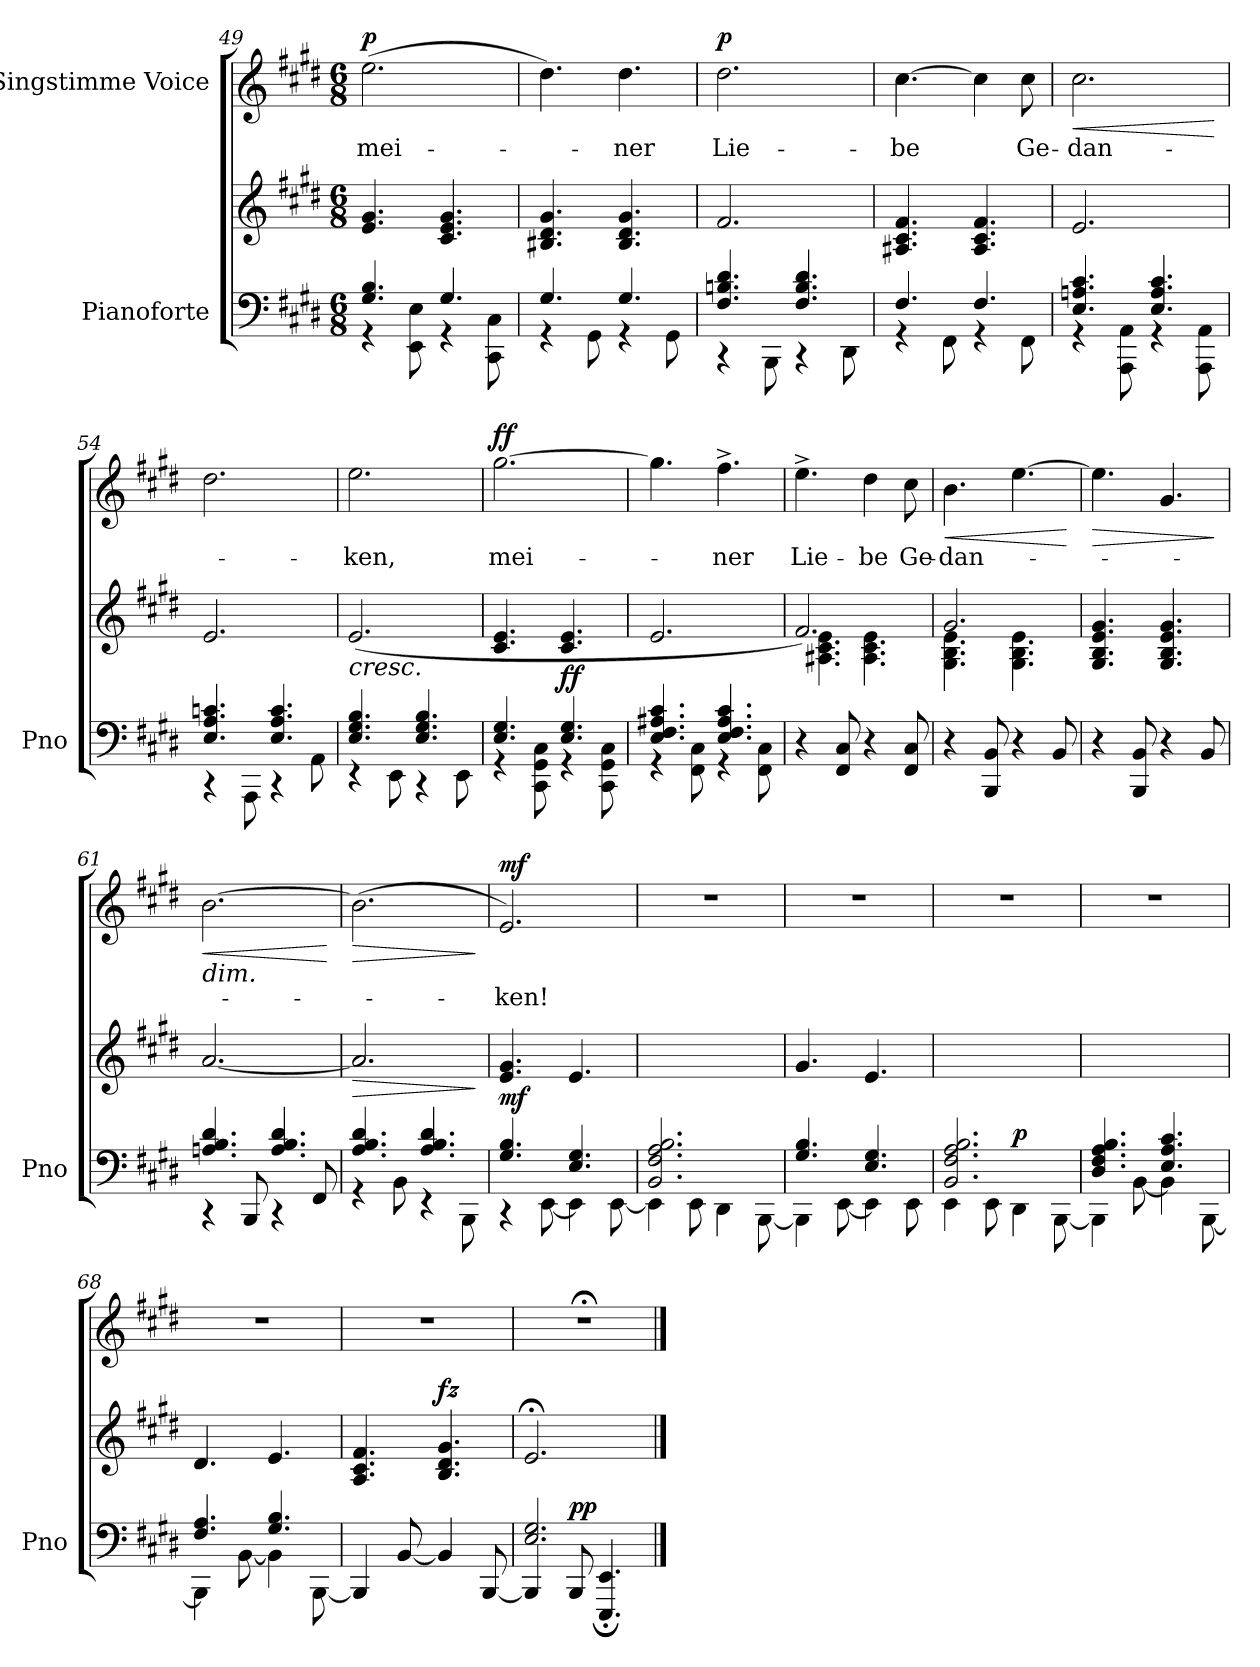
**kern	**kern	**dynam	**kern	**text	**dynam
*part2	*part2	*part2	*part1	*part1	*part1
*staff3	*staff2	*staff2/3	*staff1	*staff1	*staff1
*I"Pianoforte	*	*	*I"Singstimme Voice	*	*
*I'Pno	*	*	*	*	*
*clefF4	*clefG2	*	*clefG2	*	*
*k[f#c#g#d#]	*k[f#c#g#d#]	*	*k[f#c#g#d#]	*	*
*M6/8	*M6/8	*	*M6/8	*	*
=49	=49	=49	=49	=49	=49
*^	*	*	*	*	*
!	!	!	!	!	!LO:LY:b	!LO:DY:a
4.G#/ 4.B/	4rGG	4.e/ 4.g#/	.	(>2.ee\	mei-	p
.	8EE\ 8E\	.	.	.	.	.
4.G#/	4rGG	4.c#/ 4.e/ 4.g#/	.	.	.	.
.	8CC#\ 8C#\	.	.	.	.	.
=50	=50	=50	=50	=50	=50	=50
4.G#/	4rGG	4.B#X/ 4.d#/ 4.g#/	.	4.dd#\)	.	.
.	8GG#\	.	.	.	.	.
!	!	!	!	!	!LO:LY:b	!
4.G#/	4rGG	4.B#/ 4.d#/ 4.g#/	.	4.dd#\	-ner	.
.	8GG#\	.	.	.	.	.
=51	=51	=51	=51	=51	=51	=51
!	!	!	!	!	!LO:LY:b	!LO:DY:a
4.F#/ 4.Bn/ 4.d#/	4r	2.f#/	.	2.dd#\	Lie-	p
.	8BBB\	.	.	.	.	.
4.F#/ 4.B/ 4.d#/	4r	.	.	.	.	.
.	8DD#\	.	.	.	.	.
=52	=52	=52	=52	=52	=52	=52
!	!	!	!	!	!LO:LY:b	!
4.F#/	4rGG	4.A#X/ 4.c#/ 4.f#/	.	[4.cc#\	-be	.
.	8FF#\	.	.	.	.	.
4.F#/	4rGG	4.A#/ 4.c#/ 4.f#/	.	4cc#\]	.	.
!	!	!	!	!	!LO:LY:b	!
.	8FF#\	.	.	8cc#\	Ge-	.
!!LO:LB:g=z
=53	=53	=53	=53	=53	=53	=53
!	!	!	!	!	!LO:LY:b	!LO:HP:b
4.E/ 4.An/ 4.c#/	4r	2.e/	.	2.cc#\	-dan-	<
.	8AAA\ 8AA\	.	.	.	.	.
4.E/ 4.A/ 4.c#/	4r	.	.	.	.	.
.	8AAA\ 8AA\	.	.	.	.	.
*v	*v	*	*	*	*	*
.	.	.	.	.	[
=54	=54	=54	=54	=54	=54
*^	*	*	*	*	*
4.E/ 4.A/ 4.cn/	4r	2.e/	.	2.dd#\	.	.
.	8AAA\	.	.	.	.	.
4.E/ 4.A/ 4.c/	4r	.	.	.	.	.
.	8AA\	.	.	.	.	.
=55	=55	=55	=55	=55	=55	=55
!	!	!LO:TX:b:i:t=cresc.	!	!	!	!
!	!	!	!	!	!LO:LY:b	!
4.E/ 4.G#/ 4.B/	4r	(>2.e/	.	2.ee\	-ken,	.
.	8EE\	.	.	.	.	.
4.E/ 4.G#/ 4.B/	4r	.	.	.	.	.
.	8EE\	.	.	.	.	.
=56	=56	=56	=56	=56	=56	=56
!	!	!	!	!	!LO:LY:b	!LO:DY:a
4.E/ 4.G#/	4rGG	4.c#/ 4.e/	.	[2.gg#\	mei-	ff
.	8CC#\ 8GG#\ 8C#\	.	.	.	.	.
!	!	!	!LO:DY:b	!	!	!
4.E/ 4.G#/	4rGG	4.c#/ 4.e/	ff	.	.	.
.	8CC#\ 8GG#\ 8C#\	.	.	.	.	.
=57	=57	=57	=57	=57	=57	=57
4.E/ 4.F#/ 4.A#X/ 4.c#/	4r	2.e/	.	4.gg#\]	.	.
.	8FF#\ 8C#\	.	.	.	.	.
!	!	!	!	!	!LO:LY:b	!
4.E/ 4.F#/ 4.A#/ 4.c#/	4r	.	.	4.ff#^\	-ner	.
.	8FF#\ 8C#\	.	.	.	.	.
=58	=58	=58	=58	=58	=58	=58
*	*	*^	*	*	*	*
!	!	!	!	!	!	!LO:LY:b	!
*v	*v	*	*	*	*	*	*
4r	2.f#/)	4.A#X\ 4.c#\ 4.e\	.	4.ee^\	Lie-	.
8FF#/ 8C#/	.	.	.	.	.	.
!	!	!	!	!	!LO:LY:b	!
4r	.	4.A#\ 4.c#\ 4.e\	.	4dd#\	-be	.
!	!	!	!	!	!LO:LY:b	!
8FF#/ 8C#/	.	.	.	8cc#\	Ge-	.
=59	=59	=59	=59	=59	=59	=59
!	!	!	!	!	!LO:LY:b	!LO:HP:b
4r	2.g#/	4.G#\ 4.B\ 4.e\	.	4.b\	-dan-	<
8BBB/ 8BB/	.	.	.	.	.	.
4r	.	4.G#\ 4.B\ 4.e\	.	[4.ee\	.	.
8BB/	.	.	.	.	.	.
*	*v	*v	*	*	*	*
.	.	.	.	.	[
=60	=60	=60	=60	=60	=60
!	!	!	!	!	!LO:HP:b
4r	4.G#/ 4.B/ 4.e/ 4.g#/	.	4.ee\]	.	>
8BBB/ 8BB/	.	.	.	.	.
4r	4.G#/ 4.B/ 4.e/ 4.g#/	.	4.g#/	.	.
8BB/	.	.	.	.	.
.	.	.	.	.	]
=61	=61	=61	=61	=61	=61
*^	*	*	*	*	*
!	!	!	!	!LO:TX:b:i:t=dim.	!	!
!	!	!	!	!	!	!LO:HP:b
4.An/ 4.B/ 4.d#/	4r	[2.a/	.	[2.b\	.	<
.	8BBB/	.	.	.	.	.
4.A/ 4.B/ 4.d#/	4r	.	.	.	.	.
.	8FF#/	.	.	.	.	.
*v	*v	*	*	*	*	*
.	.	.	.	.	[
!!LO:LB:g=z
=62	=62	=62	=62	=62	=62
*^	*	*	*	*	*
!	!	!	!LO:HP:b	!	!	!LO:HP:b
4.A/ 4.B/ 4.d#/	4r	2.a/]	>	(>2.b\]	.	>
.	8BB\	.	.	.	.	.
4.A/ 4.B/ 4.d#/	4r	.	.	.	.	.
.	8BBB\	.	.	.	.	.
*v	*v	*	*	*	*	*
.	.	]	.	.	]
=63	=63	=63	=63	=63	=63
*^	*	*	*	*	*
!	!	!	!LO:DY:b	!	!LO:LY:b	!LO:DY:a
4.G#/ 4.B/	4rCC	4.e/ 4.g#/	mf	2.e/)	-ken!	mf
.	[8EE\	.	.	.	.	.
4.E/ 4.G#/	4EE\]	4.e/	.	.	.	.
.	[8EE\	.	.	.	.	.
=64	=64	=64	=64	=64	=64	=64
2.BB/ 2.F#/ 2.A/ 2.B/	4EE\]	2.ryy	.	2.r	.	.
.	8EE\	.	.	.	.	.
.	4DD#\	.	.	.	.	.
.	[8BBB\	.	.	.	.	.
=65	=65	=65	=65	=65	=65	=65
4.G#/ 4.B/	4BBB\]	4.g#/	.	2.r	.	.
.	[8EE\	.	.	.	.	.
4.E/ 4.G#/	4EE\]	4.e/	.	.	.	.
.	8EE\	.	.	.	.	.
=66	=66	=66	=66	=66	=66	=66
2.BB/ 2.F#/ 2.A/ 2.B/	4EE\	2.ryy	.	2.r	.	.
.	8EE\	.	.	.	.	.
!	!	!	!LO:DY:a=2	!	!	!
.	4DD#\	.	p	.	.	.
.	[8BBB\	.	.	.	.	.
=67	=67	=67	=67	=67	=67	=67
4.D#/ 4.F#/ 4.A/ 4.B/	4BBB\]	2.ryy	.	2.r	.	.
.	[8BB\	.	.	.	.	.
4.E/ 4.A/ 4.c#/	4BB\]	.	.	.	.	.
.	[8BBB\	.	.	.	.	.
=68	=68	=68	=68	=68	=68	=68
4.F#/ 4.A/	4BBB\]	4.d#/	.	2.r	.	.
.	[8BB\	.	.	.	.	.
4.G#/ 4.B/	4BB\]	4.e/	.	.	.	.
.	[8BBB\	.	.	.	.	.
*v	*v	*	*	*	*	*
=69	=69	=69	=69	=69	=69
4BBB/]	4.A/ 4.c#/ 4.f#/	.	2.r	.	.
[8BB/	.	.	.	.	.
!	!	!LO:DY:a	!	!	!
4BB/]	4.B/ 4.d#/ 4.g#/	fz	.	.	.
[8BBB/	.	.	.	.	.
=70	=70	=70	=70	=70	=70
*^	*	*	*	*	*
2.E/ 2.G#/	4BBB/]	2.e;</	.	2.r;<	.	.
!	!	!	!LO:DY:a=2	!	!	!
.	8BBB/	.	pp	.	.	.
.	4.EEE/;< 4.EE/;<	.	.	.	.	.
*v	*v	*	*	*	*	*
==	==	==	==	==	==
*-	*-	*-	*-	*-	*-
